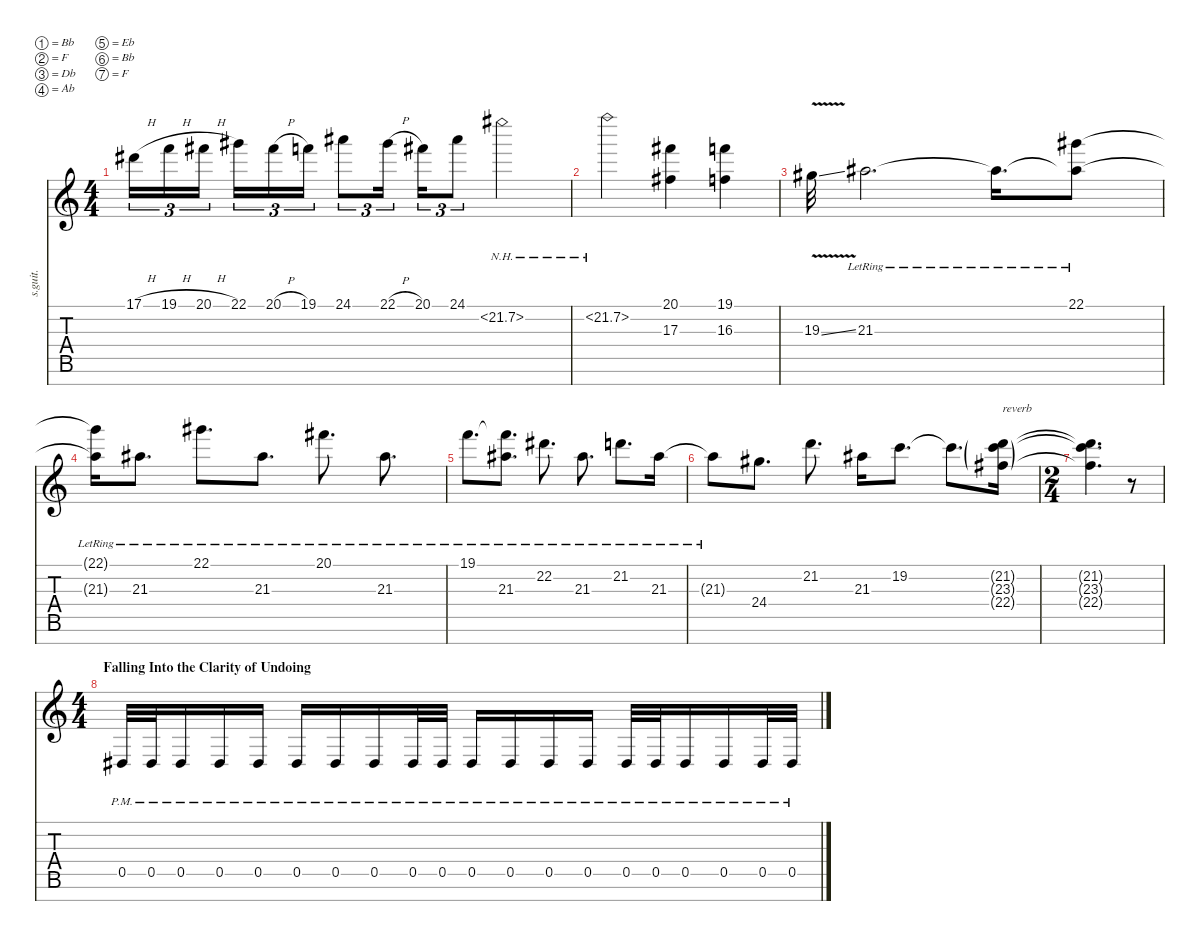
\defaultSystemsLayout 4
\hideDynamics
\bracketExtendMode nobrackets
\track ("Fredrik Thordendal (Guitar 1)" "s.guit.") {instrument distortionguitar}
\staff {score tabs}
\tuning (Bb3 F3 Db3 Ab2 Eb2 Bb1 F1)
\ts (4 4)
\tempo (115 hide)
\clef g2
\ks c
17.1{h acc #}.16{tu (3 2) lyrics (0 "") lyrics (1 "") lyrics (2 "") lyrics (3 "") lyrics (4 "") dy f} 19.1{h}.16{tu (3 2) lyrics (0 "") lyrics (1 "") lyrics (2 "") lyrics (3 "") lyrics (4 "")} 20.1{h acc #}.16{tu (3 2) lyrics (0 "") lyrics (1 "") lyrics (2 "") lyrics (3 "") lyrics (4 "")} 22.1{acc #}.16{tu (3 2) lyrics (0 "") lyrics (1 "") lyrics (2 "") lyrics (3 "") lyrics (4 "")} 20.1{h acc #}.16{tu (3 2) lyrics (0 "") lyrics (1 "") lyrics (2 "") lyrics (3 "") lyrics (4 "")} 19.1.16{tu (3 2) lyrics (0 "") lyrics (1 "") lyrics (2 "") lyrics (3 "") lyrics (4 "")} 24.1{acc #}.8{tu (3 2) lyrics (0 "") lyrics (1 "") lyrics (2 "") lyrics (3 "") lyrics (4 "")} 22.1{h acc #}.16{tu (3 2) lyrics (0 "") lyrics (1 "") lyrics (2 "") lyrics (3 "") lyrics (4 "")} 20.1{acc #}.16{tu (3 2) lyrics (0 "") lyrics (1 "") lyrics (2 "") lyrics (3 "") lyrics (4 "")} 24.1{acc #}.8{tu (3 2) lyrics (0 "") lyrics (1 "") lyrics (2 "") lyrics (3 "") lyrics (4 "")} 22.2{nh acc #}.2{lyrics (0 "") lyrics (1 "") lyrics (2 "") lyrics (3 "") lyrics (4 "")} |
21.2{nh}.2{lyrics (0 "") lyrics (1 "") lyrics (2 "") lyrics (3 "") lyrics (4 "")} (20.1{acc #} 17.3{acc #}).4{lyrics (0 "") lyrics (1 "") lyrics (2 "") lyrics (3 "") lyrics (4 "") dy mp} (19.1 16.3).4{lyrics (0 "") lyrics (1 "") lyrics (2 "") lyrics (3 "") lyrics (4 "")} |
19.3{v ss acc #}.32{lyrics (0 "") lyrics (1 "") lyrics (2 "") lyrics (3 "") lyrics (4 "") dy f} 21.3{lr acc #}.2{d lyrics (0 "") lyrics (1 "") lyrics (2 "") lyrics (3 "") lyrics (4 "") dy ff} 21.3{lr t acc #}.16{d lyrics (0 "") lyrics (1 "") lyrics (2 "") lyrics (3 "") lyrics (4 "") dy f} (22.1{lr acc #} 21.3{lr t acc #}).8{lyrics (0 "") lyrics (1 "") lyrics (2 "") lyrics (3 "") lyrics (4 "")} |
(22.1{lr t acc #} 21.3{lr t acc #}).16{lyrics (0 "") lyrics (1 "") lyrics (2 "") lyrics (3 "") lyrics (4 "")} 21.3{lr acc #}.8{d lyrics (0 "") lyrics (1 "") lyrics (2 "") lyrics (3 "") lyrics (4 "")} 22.1{lr acc #}.8{d lyrics (0 "") lyrics (1 "") lyrics (2 "") lyrics (3 "") lyrics (4 "")} 21.3{lr acc #}.8{d lyrics (0 "") lyrics (1 "") lyrics (2 "") lyrics (3 "") lyrics (4 "")} 20.1{lr acc #}.8{d lyrics (0 "") lyrics (1 "") lyrics (2 "") lyrics (3 "") lyrics (4 "")} 21.3{lr acc #}.8{d lyrics (0 "") lyrics (1 "") lyrics (2 "") lyrics (3 "") lyrics (4 "")} |
19.1{lr}.8{d lyrics (0 "") lyrics (1 "") lyrics (2 "") lyrics (3 "") lyrics (4 "")} (19.1{lr t} 21.3{lr acc #}).8{d lyrics (0 "") lyrics (1 "") lyrics (2 "") lyrics (3 "") lyrics (4 "")} 22.2{lr acc #}.8{d lyrics (0 "") lyrics (1 "") lyrics (2 "") lyrics (3 "") lyrics (4 "")} 21.3{lr acc #}.8{d lyrics (0 "") lyrics (1 "") lyrics (2 "") lyrics (3 "") lyrics (4 "")} 21.2{lr}.8{d lyrics (0 "") lyrics (1 "") lyrics (2 "") lyrics (3 "") lyrics (4 "")} 21.3{lr acc #}.16{lyrics (0 "") lyrics (1 "") lyrics (2 "") lyrics (3 "") lyrics (4 "")} |
21.3{lr t acc #}.8{lyrics (0 "") lyrics (1 "") lyrics (2 "") lyrics (3 "") lyrics (4 "")} 24.4{acc #}.8{d lyrics (0 "") lyrics (1 "") lyrics (2 "") lyrics (3 "") lyrics (4 "")} 21.2.8{d lyrics (0 "") lyrics (1 "") lyrics (2 "") lyrics (3 "") lyrics (4 "")} 21.3{acc #}.16{lyrics (0 "") lyrics (1 "") lyrics (2 "") lyrics (3 "") lyrics (4 "")} 19.2.8{d lyrics (0 "") lyrics (1 "") lyrics (2 "") lyrics (3 "") lyrics (4 "")} 19.2{t}.8{d lyrics (0 "") lyrics (1 "") lyrics (2 "") lyrics (3 "") lyrics (4 "")} (21.2{g} 23.3{g} 22.4{g acc #}).16{txt "reverb" lyrics (0 "") lyrics (1 "") lyrics (2 "") lyrics (3 "") lyrics (4 "") dy mf} |
\ts (2 4)
\beaming (8 2 2 2 2)
(21.2{t} 23.3{t} 22.4{t acc #}).4{d lyrics (0 "") lyrics (1 "") lyrics (2 "") lyrics (3 "") lyrics (4 "") dy f} r.8 |
\ts (4 4)
\beaming (8 2 2 2 2)
\section ("" "Falling Into the Clarity of Undoing")
0.5{pm acc #}.32{lyrics (0 "") lyrics (1 "") lyrics (2 "") lyrics (3 "") lyrics (4 "")} 0.5{pm acc #}.32{lyrics (0 "") lyrics (1 "") lyrics (2 "") lyrics (3 "") lyrics (4 "")} 0.5{pm acc #}.16{lyrics (0 "") lyrics (1 "") lyrics (2 "") lyrics (3 "") lyrics (4 "")} 0.5{pm acc #}.16{lyrics (0 "") lyrics (1 "") lyrics (2 "") lyrics (3 "") lyrics (4 "")} 0.5{pm acc #}.16{lyrics (0 "") lyrics (1 "") lyrics (2 "") lyrics (3 "") lyrics (4 "")} 0.5{pm acc #}.16{lyrics (0 "") lyrics (1 "") lyrics (2 "") lyrics (3 "") lyrics (4 "")} 0.5{pm acc #}.16{lyrics (0 "") lyrics (1 "") lyrics (2 "") lyrics (3 "") lyrics (4 "")} 0.5{pm acc #}.16{lyrics (0 "") lyrics (1 "") lyrics (2 "") lyrics (3 "") lyrics (4 "")} 0.5{pm acc #}.32{lyrics (0 "") lyrics (1 "") lyrics (2 "") lyrics (3 "") lyrics (4 "")} 0.5{pm acc #}.32{lyrics (0 "") lyrics (1 "") lyrics (2 "") lyrics (3 "") lyrics (4 "")} 0.5{pm acc #}.16{lyrics (0 "") lyrics (1 "") lyrics (2 "") lyrics (3 "") lyrics (4 "")} 0.5{pm acc #}.16{lyrics (0 "") lyrics (1 "") lyrics (2 "") lyrics (3 "") lyrics (4 "")} 0.5{pm acc #}.16{lyrics (0 "") lyrics (1 "") lyrics (2 "") lyrics (3 "") lyrics (4 "")} 0.5{pm acc #}.16{lyrics (0 "") lyrics (1 "") lyrics (2 "") lyrics (3 "") lyrics (4 "")} 0.5{pm acc #}.32{lyrics (0 "") lyrics (1 "") lyrics (2 "") lyrics (3 "") lyrics (4 "")} 0.5{pm acc #}.32{lyrics (0 "") lyrics (1 "") lyrics (2 "") lyrics (3 "") lyrics (4 "")} 0.5{pm acc #}.16{lyrics (0 "") lyrics (1 "") lyrics (2 "") lyrics (3 "") lyrics (4 "")} 0.5{pm acc #}.16{lyrics (0 "") lyrics (1 "") lyrics (2 "") lyrics (3 "") lyrics (4 "")} 0.5{pm acc #}.32{lyrics (0 "") lyrics (1 "") lyrics (2 "") lyrics (3 "") lyrics (4 "")} 0.5{pm acc #}.32{lyrics (0 "") lyrics (1 "") lyrics (2 "") lyrics (3 "") lyrics (4 "")}
